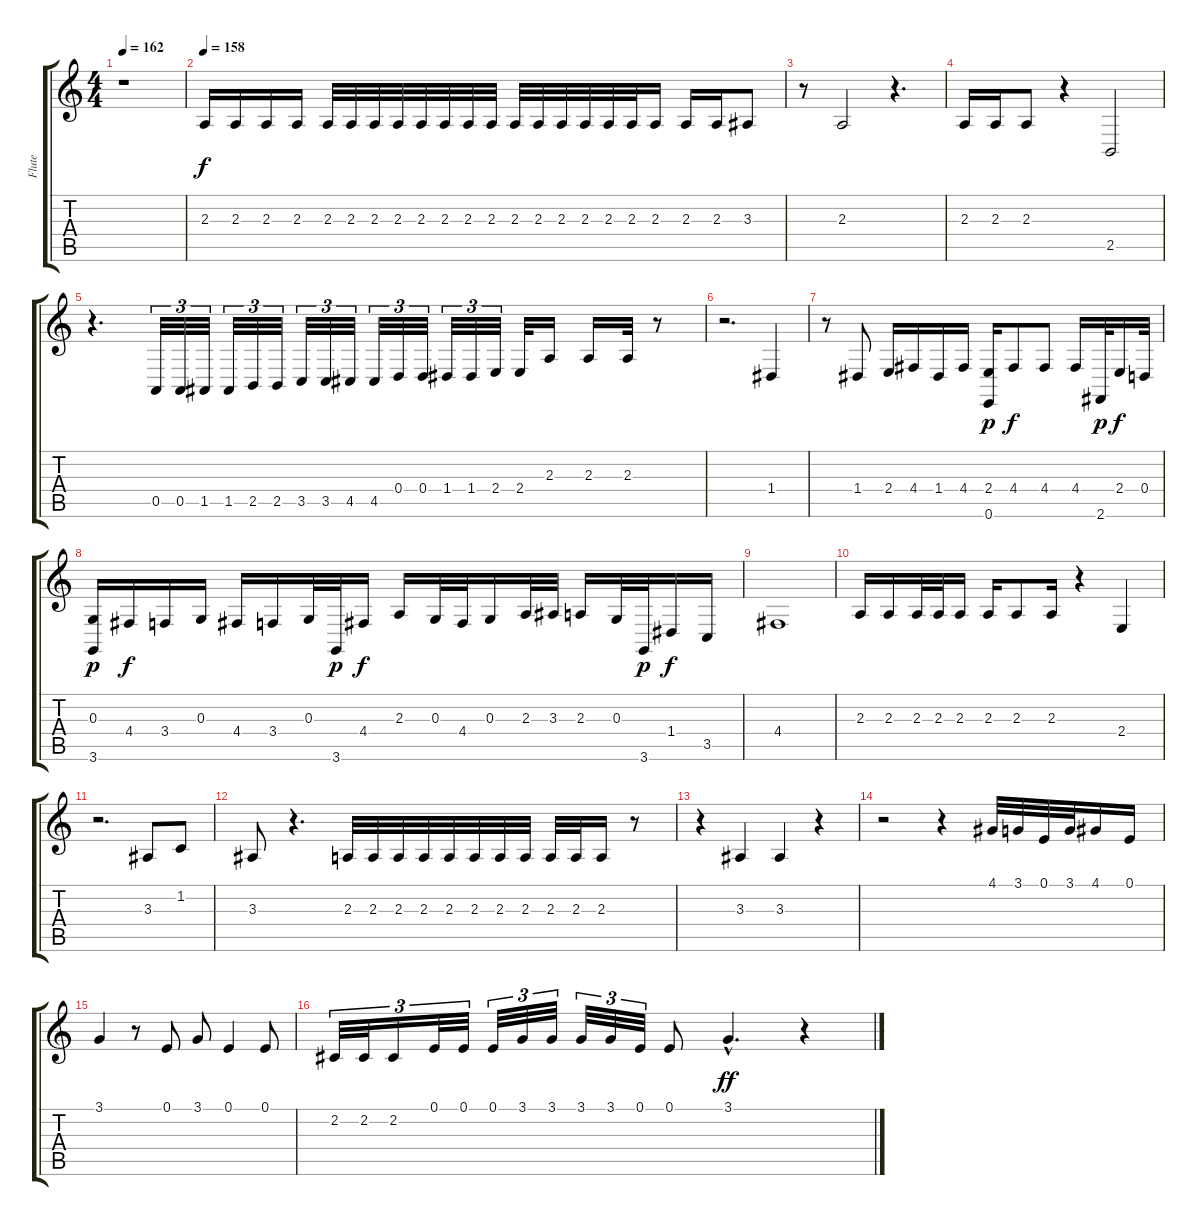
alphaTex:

\track ("Flute" "Flute") {instrument flute}
\staff {score tabs}
\tuning (E4 B3 G3 D3 A2 E2) {hide}
\ts (4 4)
\tempo 162
\clef g2
\ks c
r.1{dy f} |
\tempo 158
2.3.16{instrument overdrivenguitar} 2.3.16 2.3.16 2.3.16 2.3.32 2.3.32 2.3.32 2.3.32 2.3.32 2.3.32 2.3.32 2.3.32 2.3.32 2.3.32 2.3.32 2.3.32 2.3.32 2.3.32 2.3.16 2.3.16 2.3.16 3.3.8 |
r.8 2.3.2 r.4{d} |
2.3.16 2.3.16 2.3.8 r.4 2.5.2 |
r.4{d} 0.5.32{tu (3 2)} 0.5.32{tu (3 2)} 1.5.32{tu (3 2)} 1.5.32{tu (3 2)} 2.5.32{tu (3 2)} 2.5.32{tu (3 2)} 3.5.32{tu (3 2)} 3.5.32{tu (3 2)} 4.5.32{tu (3 2)} 4.5.32{tu (3 2)} 0.4.32{tu (3 2)} 0.4.32{tu (3 2)} 1.4.32{tu (3 2)} 1.4.32{tu (3 2)} 2.4.32{tu (3 2)} 2.4.32 2.3.16 2.3.16 2.3.32 r.8 |
r.2{d} 1.4.4 |
r.8 1.4.8 2.4.16 4.4.16 1.4.16 4.4.16 (2.4 0.6).16{dy p} 4.4.8{dy f} 4.4.8 4.4.16 2.6.32{dy p} 2.4.16{dy f} 0.4.32 |
(0.3 3.6).16{dy p} 4.4.16{dy f} 3.4.16 0.3.16 4.4.16 3.4.16 0.3.32 3.6.32{dy p} 4.4.16{dy f} 2.3.16 0.3.32 4.4.32 0.3.16 2.3.32 3.3.32 2.3.16 0.3.32 3.6.32{dy p} 1.4.16{dy f} 3.5.16 |
4.4.1 |
2.3.16 2.3.16 2.3.32 2.3.32 2.3.16 2.3.16 2.3.8 2.3.16 r.4 2.4.4 |
r.2{d} 3.3.8 1.2.8 |
3.3.8 r.4{d} 2.3.32 2.3.32 2.3.32 2.3.32 2.3.32 2.3.32 2.3.32 2.3.32 2.3.32 2.3.32 2.3.16 r.8 |
r.4 3.3.4 3.3.4 r.4 |
r.2 r.4 4.1.32 3.1.32 0.1.32 3.1.32 4.1.16 0.1.16 |
3.1.4 r.8 0.1.8 3.1.8 0.1.4 0.1.8 |
2.2.32{tu (3 2)} 2.2.32{tu (3 2)} 2.2.16{tu (3 2)} 0.1.32{tu (3 2)} 0.1.32{tu (3 2)} 0.1.32{tu (3 2)} 3.1.32{tu (3 2)} 3.1.32{tu (3 2)} 3.1.32{tu (3 2)} 3.1.32{tu (3 2)} 0.1.32{tu (3 2)} 0.1.8 3.1{hac}.4{d dy ff} r.4
